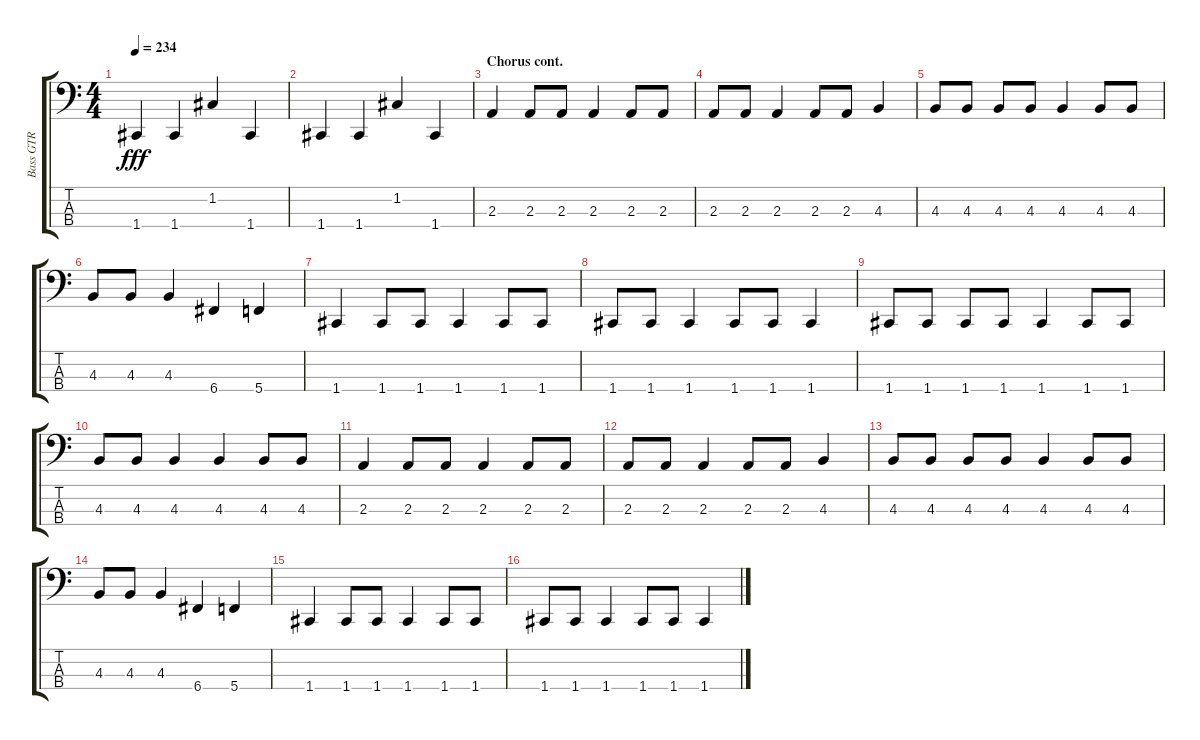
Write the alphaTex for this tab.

\track ("Bass GTR" "Bass GTR") {instrument electricbassfinger}
\staff {score tabs}
\tuning (F2 C2 G1 C1) {hide}
\ts (4 4)
\tempo 234
\clef f4
\ks aminor
1.4.4{dy fff} 1.4.4 1.2.4 1.4.4 |
1.4.4 1.4.4 1.2.4 1.4.4 |
\section ("" "Chorus cont.")
2.3.4 2.3.8 2.3.8 2.3.4 2.3.8 2.3.8 |
2.3.8 2.3.8 2.3.4 2.3.8 2.3.8 4.3.4 |
4.3.8 4.3.8 4.3.8 4.3.8 4.3.4 4.3.8 4.3.8 |
4.3.8 4.3.8 4.3.4 6.4.4 5.4.4 |
1.4.4 1.4.8 1.4.8 1.4.4 1.4.8 1.4.8 |
1.4.8 1.4.8 1.4.4 1.4.8 1.4.8 1.4.4 |
1.4.8 1.4.8 1.4.8 1.4.8 1.4.4 1.4.8 1.4.8 |
4.3.8 4.3.8 4.3.4 4.3.4 4.3.8 4.3.8 |
2.3.4 2.3.8 2.3.8 2.3.4 2.3.8 2.3.8 |
2.3.8 2.3.8 2.3.4 2.3.8 2.3.8 4.3.4 |
4.3.8 4.3.8 4.3.8 4.3.8 4.3.4 4.3.8 4.3.8 |
4.3.8 4.3.8 4.3.4 6.4.4 5.4.4 |
1.4.4 1.4.8 1.4.8 1.4.4 1.4.8 1.4.8 |
1.4.8 1.4.8 1.4.4 1.4.8 1.4.8 1.4.4
